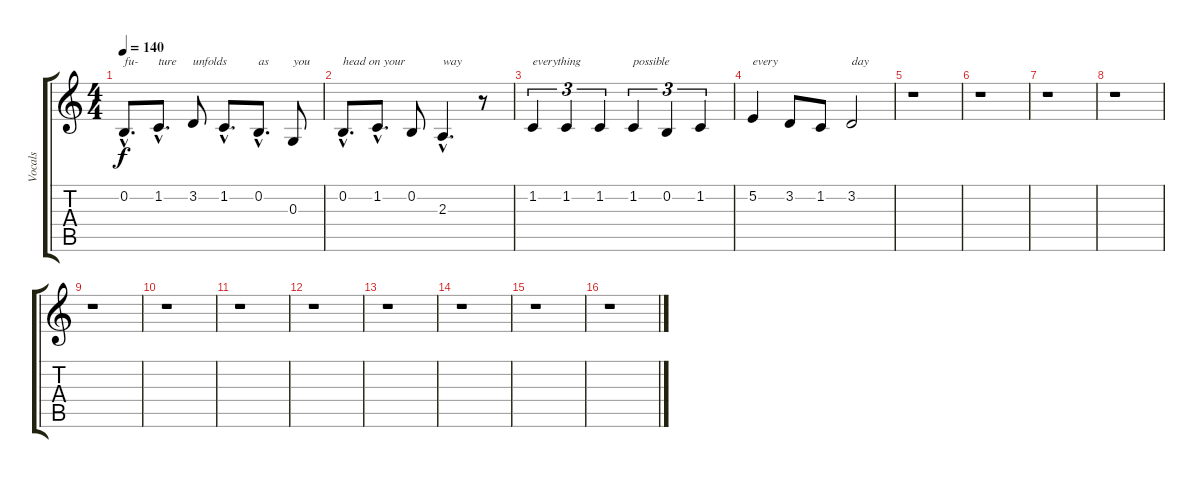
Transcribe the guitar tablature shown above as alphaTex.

\track ("Vocals" "Vocals") {instrument lead8bassandlead}
\staff {score tabs}
\tuning (E4 B3 G3 D3 A2 E2) {hide}
\ts (4 4)
\tempo 140
\clef g2
\ks c
0.2{hac}.8{d txt "fu-" dy f} 1.2{hac}.8{d txt "ture"} 3.2.8{txt "unfolds"} 1.2{hac}.8{d} 0.2{hac}.8{d txt "as"} 0.3.8{txt "you"} |
0.2{hac}.8{d txt "head on your"} 1.2{hac}.8{d} 0.2.8 2.3{hac}.4{d txt "way"} r.8 |
1.2.4{tu (3 2) txt "everything"} 1.2.4{tu (3 2)} 1.2.4{tu (3 2)} 1.2.4{tu (3 2) txt "possible"} 0.2.4{tu (3 2)} 1.2.4{tu (3 2)} |
5.2.4{txt "every"} 3.2.8 1.2.8 3.2.2{txt "day"} |
r.1 |
r.1 |
r.1 |
r.1 |
r.1 |
r.1 |
r.1 |
r.1 |
r.1 |
r.1 |
r.1 |
r.1
